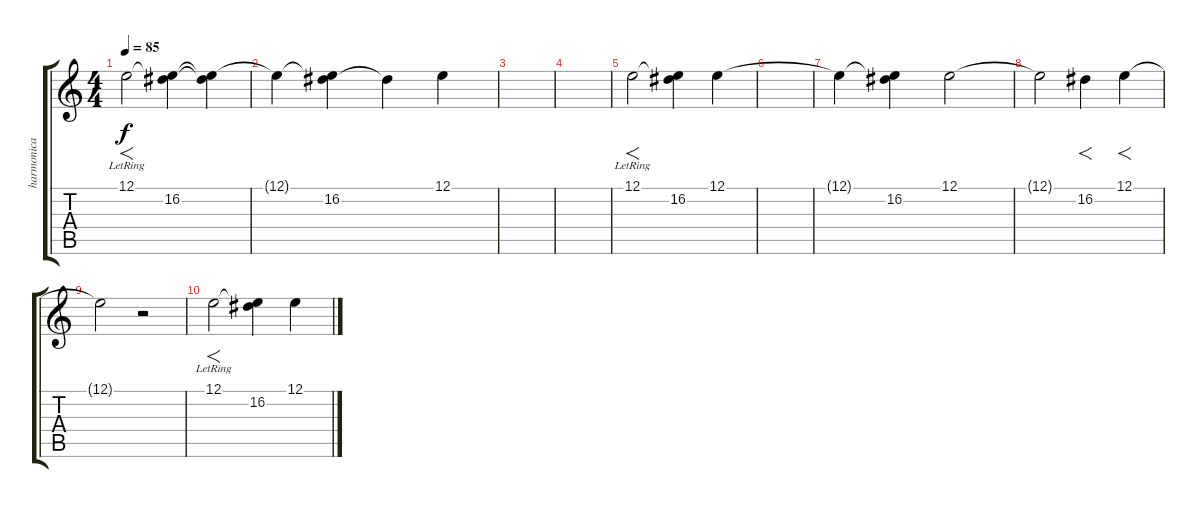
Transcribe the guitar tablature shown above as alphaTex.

\track ("harmonica" "harmonica") {instrument harmonica}
\staff {score tabs}
\tuning (E4 B3 G3 D3 A2 E2) {hide}
\ts (4 4)
\tempo 85
\clef g2
\ks c
12.1{lr}.2{f dy f} (12.1{t} 16.2).4 (12.1{t} 16.2{t}).4 |
12.1{t}.4 (12.1{t} 16.2).4 16.2{t}.4 12.1.4 |
|
|
12.1{lr}.2{f} (12.1{t} 16.2).4 12.1.4 |
|
12.1{t}.4 (12.1{t} 16.2).4 12.1.2 |
12.1{t}.2 16.2.4{f} 12.1.4{f} |
12.1{t}.2 r.2 |
12.1{lr}.2{f} (12.1{t} 16.2).4 12.1.4
